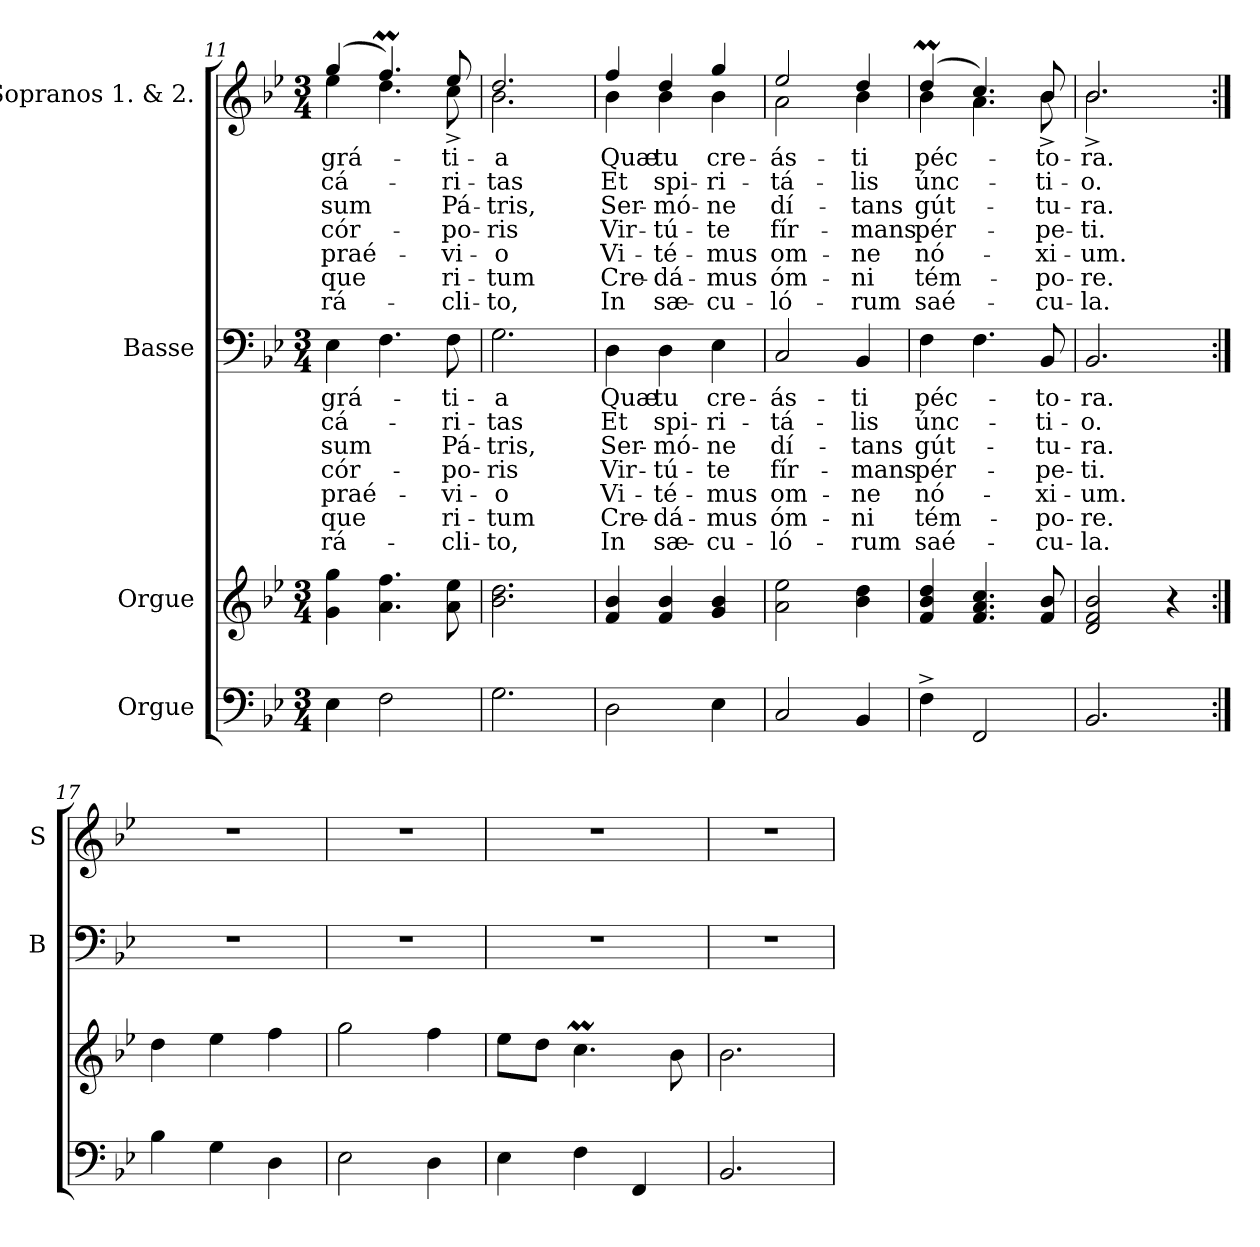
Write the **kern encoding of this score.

**kern	**kern	**kern	**text	**text	**text	**text	**text	**text	**text	**kern	**text	**text	**text	**text	**text	**text	**text
*part4	*part3	*part2	*part2	*part2	*part2	*part2	*part2	*part2	*part2	*part1	*part1	*part1	*part1	*part1	*part1	*part1	*part1
*staff4	*staff3	*staff2	*staff2	*staff2	*staff2	*staff2	*staff2	*staff2	*staff2	*staff1	*staff1	*staff1	*staff1	*staff1	*staff1	*staff1	*staff1
*I"Orgue	*I"Orgue	*I"Basse	*	*	*	*	*	*	*	*I"Sopranos 1. & 2.	*	*	*	*	*	*	*
*	*	*I'B	*	*	*	*	*	*	*	*I'S	*	*	*	*	*	*	*
*clefF4	*clefG2	*clefF4	*	*	*	*	*	*	*	*clefG2	*	*	*	*	*	*	*
*k[b-e-]	*k[b-e-]	*k[b-e-]	*	*	*	*	*	*	*	*k[b-e-]	*	*	*	*	*	*	*
*B-:	*B-:	*B-:	*	*	*	*	*	*	*	*B-:	*	*	*	*	*	*	*
*M3/4	*M3/4	*M3/4	*	*	*	*	*	*	*	*M3/4	*	*	*	*	*	*	*
=11	=11	=11	=11	=11	=11	=11	=11	=11	=11	=11	=11	=11	=11	=11	=11	=11	=11
!	!	!	!LO:LY:a	!LO:LY:a	!LO:LY:a	!LO:LY:a	!LO:LY:a	!LO:LY:a	!LO:LY:a	!	!LO:LY:b	!LO:LY:b	!LO:LY:b	!LO:LY:b	!LO:LY:b	!LO:LY:b	!LO:LY:b
*	*	*	*	*	*	*	*	*	*	*^	*	*	*	*	*	*	*
4E-\	4g\ 4gg\	4E-\	grá-	cá-	-sum	cór-	praé-	-que	-rá-	(>4gg/	4ee-\	grá-	cá-	-sum	cór-	praé-	-que	-rá-
2F\	4.a\ 4.ff\	4.F\	.	.	.	.	.	.	.	4.ffM/)	4.dd\	.	.	.	.	.	.	.
!	!	!	!LO:LY:a	!LO:LY:a	!LO:LY:a	!LO:LY:a	!LO:LY:a	!LO:LY:a	!LO:LY:a	!	!	!LO:LY:b	!LO:LY:b	!LO:LY:b	!LO:LY:b	!LO:LY:b	!LO:LY:b	!LO:LY:b
.	8a\ 8ee-\	8F\	-ti-	-ri-	Pá-	-po-	-vi-	ri-	-cli-	8ee-/	8cc^<\	-ti-	-ri-	Pá-	-po-	-vi-	ri-	-cli-
=12	=12	=12	=12	=12	=12	=12	=12	=12	=12	=12	=12	=12	=12	=12	=12	=12	=12	=12
!	!	!	!LO:LY:a	!LO:LY:a	!LO:LY:a	!LO:LY:a	!LO:LY:a	!LO:LY:a	!LO:LY:a	!	!	!LO:LY:b	!LO:LY:b	!LO:LY:b	!LO:LY:b	!LO:LY:b	!LO:LY:b	!LO:LY:b
2.G\	2.b-\ 2.dd\	2.G\	-a	-tas	-tris,	-ris	-o	-tum	-to,	2.dd/	2.b-\	-a	-tas	-tris,	-ris	-o	-tum	-to,
=13	=13	=13	=13	=13	=13	=13	=13	=13	=13	=13	=13	=13	=13	=13	=13	=13	=13	=13
!	!	!	!LO:LY:a	!LO:LY:a	!LO:LY:a	!LO:LY:a	!LO:LY:a	!LO:LY:a	!LO:LY:a	!	!	!LO:LY:b	!LO:LY:b	!LO:LY:b	!LO:LY:b	!LO:LY:b	!LO:LY:b	!LO:LY:b
2D\	4f/ 4b-/	4D\	Quæ	Et	Ser-	Vir-	Vi-	Cre-	In	4ff/	4b-\	Quæ	Et	Ser-	Vir-	Vi-	Cre-	In
!	!	!	!LO:LY:a	!LO:LY:a	!LO:LY:a	!LO:LY:a	!LO:LY:a	!LO:LY:a	!LO:LY:a	!	!	!LO:LY:b	!LO:LY:b	!LO:LY:b	!LO:LY:b	!LO:LY:b	!LO:LY:b	!LO:LY:b
.	4f/ 4b-/	4D\	tu	spi-	-mó-	-tú-	-té-	-dá-	sæ-	4dd/	4b-\	tu	spi-	-mó-	-tú-	-té-	-dá-	sæ-
!	!	!	!LO:LY:a	!LO:LY:a	!LO:LY:a	!LO:LY:a	!LO:LY:a	!LO:LY:a	!LO:LY:a	!	!	!LO:LY:b	!LO:LY:b	!LO:LY:b	!LO:LY:b	!LO:LY:b	!LO:LY:b	!LO:LY:b
4E-\	4g/ 4b-/	4E-\	cre-	-ri-	-ne	-te	-mus	-mus	-cu-	4gg/	4b-\	cre-	-ri-	-ne	-te	-mus	-mus	-cu-
=14	=14	=14	=14	=14	=14	=14	=14	=14	=14	=14	=14	=14	=14	=14	=14	=14	=14	=14
!	!	!	!LO:LY:a	!LO:LY:a	!LO:LY:a	!LO:LY:a	!LO:LY:a	!LO:LY:a	!LO:LY:a	!	!	!LO:LY:b	!LO:LY:b	!LO:LY:b	!LO:LY:b	!LO:LY:b	!LO:LY:b	!LO:LY:b
2C</	2a\ 2ee-\	2C/	-ás-	-tá-	dí-	fír-	om-	óm-	-ló-	2ee-/	2a\	-ás-	-tá-	dí-	fír-	om-	óm-	-ló-
!	!	!	!LO:LY:a	!LO:LY:a	!LO:LY:a	!LO:LY:a	!LO:LY:a	!LO:LY:a	!LO:LY:a	!	!	!LO:LY:b	!LO:LY:b	!LO:LY:b	!LO:LY:b	!LO:LY:b	!LO:LY:b	!LO:LY:b
4BB-/	4b-\ 4dd\	4BB-/	-ti	-lis	-tans	-mans	-ne	-ni	-rum	4dd/	4b-\	-ti	-lis	-tans	-mans	-ne	-ni	-rum
=15	=15	=15	=15	=15	=15	=15	=15	=15	=15	=15	=15	=15	=15	=15	=15	=15	=15	=15
!	!	!	!LO:LY:a	!LO:LY:a	!LO:LY:a	!LO:LY:a	!LO:LY:a	!LO:LY:a	!LO:LY:a	!	!	!LO:LY:b	!LO:LY:b	!LO:LY:b	!LO:LY:b	!LO:LY:b	!LO:LY:b	!LO:LY:b
4F^>\	4f/ 4b-/ 4dd/	4F\	péc-	únc-	gút-	pér-	nó-	tém-	saé-	(>4ddm/	4b-\	péc-	únc-	gút-	pér-	nó-	tém-	saé-
2FF/	4.f/ 4.a/ 4.cc/	4.F\	.	.	.	.	.	.	.	4.cc/)	4.a\	.	.	.	.	.	.	.
!	!	!	!LO:LY:a	!LO:LY:a	!LO:LY:a	!LO:LY:a	!LO:LY:a	!LO:LY:a	!LO:LY:a	!	!	!LO:LY:b	!LO:LY:b	!LO:LY:b	!LO:LY:b	!LO:LY:b	!LO:LY:b	!LO:LY:b
.	8f/ 8b-/	8BB-/	-to-	-ti-	-tu-	-pe-	-xi-	-po-	-cu-	8b-/	8b-^<\	-to-	-ti-	-tu-	-pe-	-xi-	-po-	-cu-
=16	=16	=16	=16	=16	=16	=16	=16	=16	=16	=16	=16	=16	=16	=16	=16	=16	=16	=16
!	!	!	!LO:LY:a	!LO:LY:a	!LO:LY:a	!LO:LY:a	!LO:LY:a	!LO:LY:a	!LO:LY:a	!	!	!LO:LY:b	!LO:LY:b	!LO:LY:b	!LO:LY:b	!LO:LY:b	!LO:LY:b	!LO:LY:b
2.BB-/	2d/ 2f/ 2b-/	2.BB-/	-ra.	-o.	-ra.	-ti.	-um.	-re.	-la.	2.b-/	2.b-^<\	-ra.	-o.	-ra.	-ti.	-um.	-re.	-la.
.	4r	.	.	.	.	.	.	.	.	.	.	.	.	.	.	.	.	.
*	*	*	*	*	*	*	*	*	*	*v	*v	*	*	*	*	*	*	*
!!LO:LB:g=z
=17:|!	=17:|!	=17:|!	=17:|!	=17:|!	=17:|!	=17:|!	=17:|!	=17:|!	=17:|!	=17:|!	=17:|!	=17:|!	=17:|!	=17:|!	=17:|!	=17:|!	=17:|!
4B-\	4dd\	2.r	.	.	.	.	.	.	.	2.r	.	.	.	.	.	.	.
4G\	4ee-\	.	.	.	.	.	.	.	.	.	.	.	.	.	.	.	.
4D\	4ff\	.	.	.	.	.	.	.	.	.	.	.	.	.	.	.	.
=18	=18	=18	=18	=18	=18	=18	=18	=18	=18	=18	=18	=18	=18	=18	=18	=18	=18
2E-\	2gg\	2.r	.	.	.	.	.	.	.	2.r	.	.	.	.	.	.	.
4D\	4ff\	.	.	.	.	.	.	.	.	.	.	.	.	.	.	.	.
=19	=19	=19	=19	=19	=19	=19	=19	=19	=19	=19	=19	=19	=19	=19	=19	=19	=19
4E-\	8ee-\L	2.r	.	.	.	.	.	.	.	2.r	.	.	.	.	.	.	.
.	8dd\J	.	.	.	.	.	.	.	.	.	.	.	.	.	.	.	.
4F\	4.ccM\	.	.	.	.	.	.	.	.	.	.	.	.	.	.	.	.
4FF/	.	.	.	.	.	.	.	.	.	.	.	.	.	.	.	.	.
.	8b-\	.	.	.	.	.	.	.	.	.	.	.	.	.	.	.	.
=20	=20	=20	=20	=20	=20	=20	=20	=20	=20	=20	=20	=20	=20	=20	=20	=20	=20
2.BB-/	2.b-\	2.r	.	.	.	.	.	.	.	2.r	.	.	.	.	.	.	.
=	=	=	=	=	=	=	=	=	=	=	=	=	=	=	=	=	=
*-	*-	*-	*-	*-	*-	*-	*-	*-	*-	*-	*-	*-	*-	*-	*-	*-	*-
